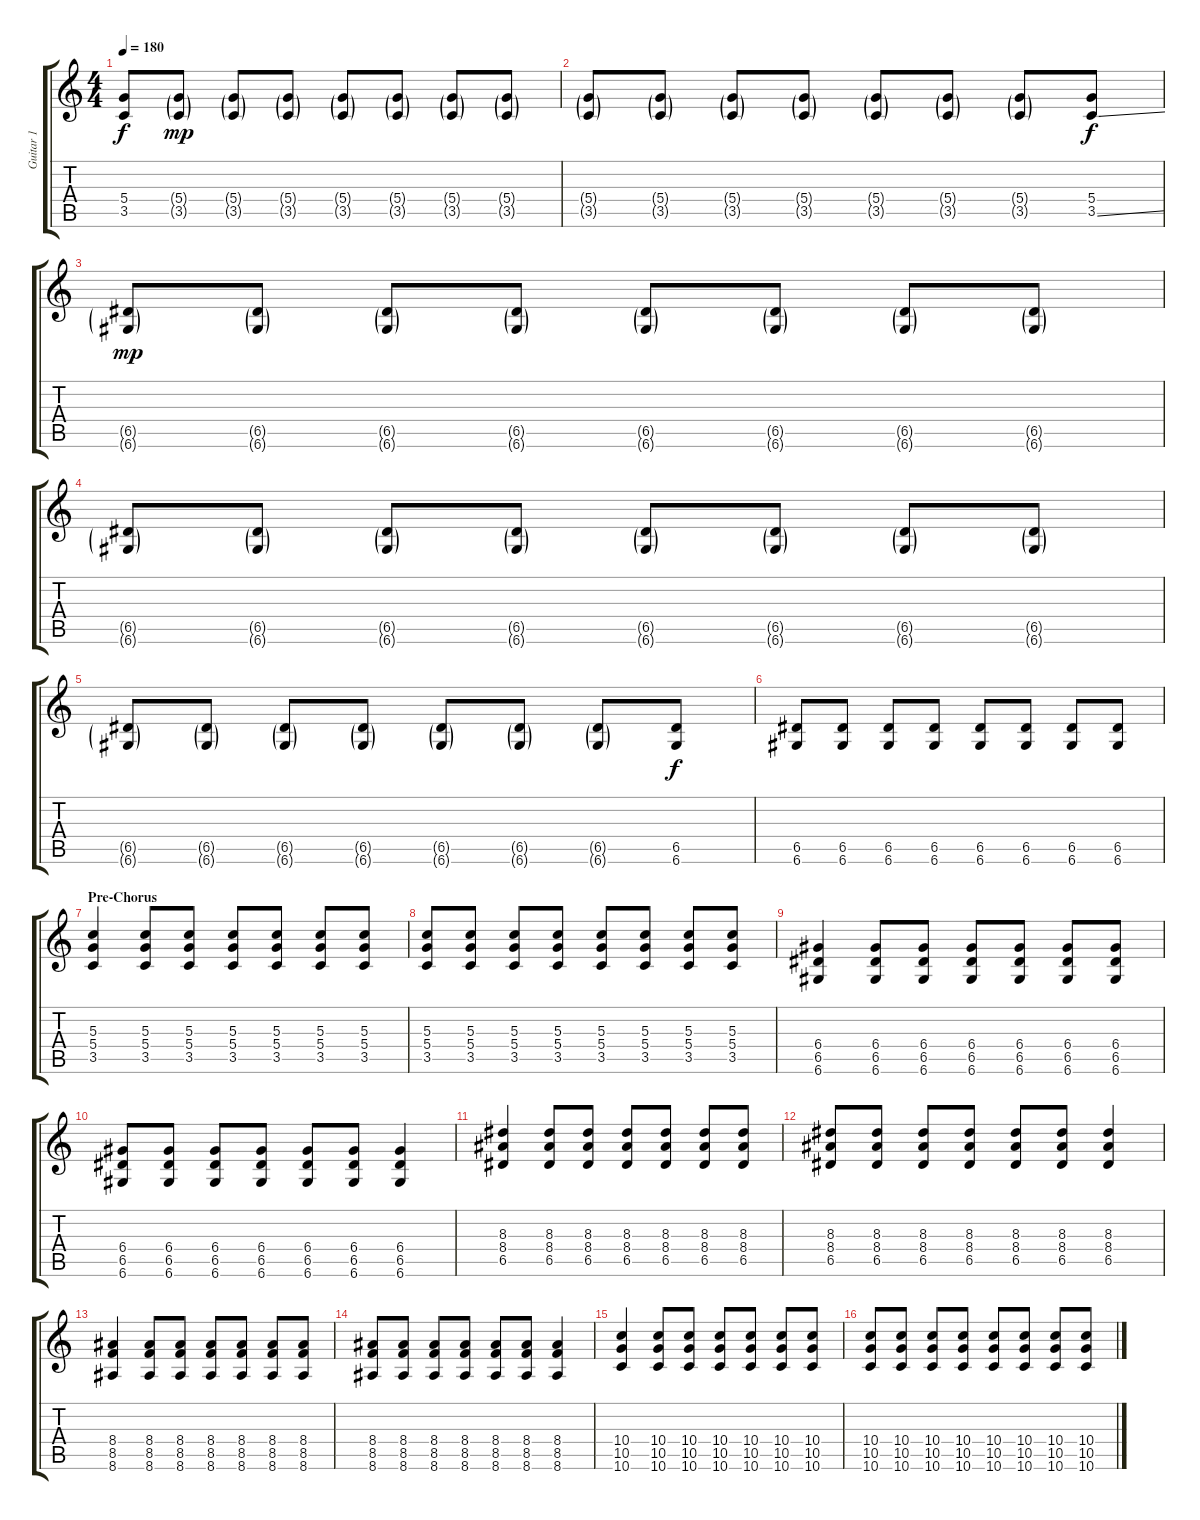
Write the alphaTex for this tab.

\track ("Guitar 1" "Guitar 1") {instrument overdrivenguitar}
\staff {score tabs}
\tuning (E4 B3 G3 D3 A2 D2) {hide}
\ts (4 4)
\tempo 180
\clef g2
\ks c
(5.4 3.5).8{dy f} (5.4{g} 3.5{g}).8{dy mp} (5.4{g} 3.5{g}).8 (5.4{g} 3.5{g}).8 (5.4{g} 3.5{g}).8 (5.4{g} 3.5{g}).8 (5.4{g} 3.5{g}).8 (5.4{g} 3.5{g}).8 |
(5.4{g} 3.5{g}).8 (5.4{g} 3.5{g}).8 (5.4{g} 3.5{g}).8 (5.4{g} 3.5{g}).8 (5.4{g} 3.5{g}).8 (5.4{g} 3.5{g}).8 (5.4{g} 3.5{g}).8 (5.4 3.5{ss}).8{dy f} |
(6.5{g} 6.6{g}).8{dy mp} (6.5{g} 6.6{g}).8 (6.5{g} 6.6{g}).8 (6.5{g} 6.6{g}).8 (6.5{g} 6.6{g}).8 (6.5{g} 6.6{g}).8 (6.5{g} 6.6{g}).8 (6.5{g} 6.6{g}).8 |
(6.5{g} 6.6{g}).8 (6.5{g} 6.6{g}).8 (6.5{g} 6.6{g}).8 (6.5{g} 6.6{g}).8 (6.5{g} 6.6{g}).8 (6.5{g} 6.6{g}).8 (6.5{g} 6.6{g}).8 (6.5{g} 6.6{g}).8 |
(6.5{g} 6.6{g}).8 (6.5{g} 6.6{g}).8 (6.5{g} 6.6{g}).8 (6.5{g} 6.6{g}).8 (6.5{g} 6.6{g}).8 (6.5{g} 6.6{g}).8 (6.5{g} 6.6{g}).8 (6.5 6.6).8{dy f} |
(6.5 6.6).8{instrument overdrivenguitar} (6.5 6.6).8 (6.5 6.6).8 (6.5 6.6).8 (6.5 6.6).8 (6.5 6.6).8 (6.5 6.6).8 (6.5 6.6).8 |
\section ("" "Pre-Chorus")
(5.3 5.4 3.5).4 (5.3 5.4 3.5).8 (5.3 5.4 3.5).8 (5.3 5.4 3.5).8 (5.3 5.4 3.5).8 (5.3 5.4 3.5).8 (5.3 5.4 3.5).8 |
(5.3 5.4 3.5).8 (5.3 5.4 3.5).8 (5.3 5.4 3.5).8 (5.3 5.4 3.5).8 (5.3 5.4 3.5).8 (5.3 5.4 3.5).8 (5.3 5.4 3.5).8 (5.3 5.4 3.5).8 |
(6.4 6.5 6.6).4 (6.4 6.5 6.6).8 (6.4 6.5 6.6).8 (6.4 6.5 6.6).8 (6.4 6.5 6.6).8 (6.4 6.5 6.6).8 (6.4 6.5 6.6).8 |
(6.4 6.5 6.6).8 (6.4 6.5 6.6).8 (6.4 6.5 6.6).8 (6.4 6.5 6.6).8 (6.4 6.5 6.6).8 (6.4 6.5 6.6).8 (6.4 6.5 6.6).4 |
(8.3 8.4 6.5).4 (8.3 8.4 6.5).8 (8.3 8.4 6.5).8 (8.3 8.4 6.5).8 (8.3 8.4 6.5).8 (8.3 8.4 6.5).8 (8.3 8.4 6.5).8 |
(8.3 8.4 6.5).8 (8.3 8.4 6.5).8 (8.3 8.4 6.5).8 (8.3 8.4 6.5).8 (8.3 8.4 6.5).8 (8.3 8.4 6.5).8 (8.3 8.4 6.5).4 |
(8.4 8.5 8.6).4 (8.4 8.5 8.6).8 (8.4 8.5 8.6).8 (8.4 8.5 8.6).8 (8.4 8.5 8.6).8 (8.4 8.5 8.6).8 (8.4 8.5 8.6).8 |
(8.4 8.5 8.6).8 (8.4 8.5 8.6).8 (8.4 8.5 8.6).8 (8.4 8.5 8.6).8 (8.4 8.5 8.6).8 (8.4 8.5 8.6).8 (8.4 8.5 8.6).4 |
(10.4 10.5 10.6).4 (10.4 10.5 10.6).8 (10.4 10.5 10.6).8 (10.4 10.5 10.6).8 (10.4 10.5 10.6).8 (10.4 10.5 10.6).8 (10.4 10.5 10.6).8 |
(10.4 10.5 10.6).8 (10.4 10.5 10.6).8 (10.4 10.5 10.6).8 (10.4 10.5 10.6).8 (10.4 10.5 10.6).8 (10.4 10.5 10.6).8 (10.4 10.5 10.6).8 (10.4 10.5 10.6).8
